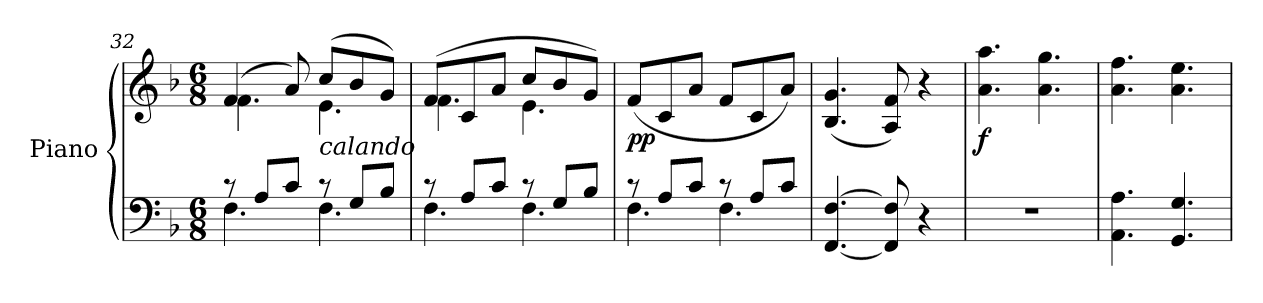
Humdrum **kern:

**kern	**kern	**dynam
*part1	*part1	*part1
*staff2	*staff1	*staff1/2
*I"Piano	*	*
*I'Pno.	*	*
!!LO:PB:g=z
*clefF4	*clefG2	*
*k[b-]	*k[b-]	*
*M6/8	*M6/8	*
=32	=32	=32
*^	*^	*
8r	4.F\	(>4f/	4.f\	.
8A/L	.	.	.	.
8c/J	.	8a/)	.	.
!	!	!LO:TX:b:i:t=calando	!	!
8r	4.F\	(>8cc/L	4.e\	.
8G/L	.	8b-/	.	.
8B-/J	.	8g/J)	.	.
=33	=33	=33	=33	=33
8r	4.F\	(>8f/L	4.f\	.
8A/L	.	8c/	.	.
8c/J	.	8a/J	.	.
8r	4.F\	8cc/L	4.e\	.
8G/L	.	8b-/	.	.
8B-/J	.	8g/J)	.	.
*	*	*v	*v	*
=34	=34	=34	=34
!	!	!	!LO:DY:b
8r	4.F\	(<8f/L	pp
8A/L	.	8c/	.
8c/J	.	8a/J	.
8r	4.F\	8f/L	.
8A/L	.	8c/	.
8c/J	.	8a/J)	.
*v	*v	*	*
=35	=35	=35
[4.FF/ [4.F/	(>4.B-/ 4.g/	.
8FF/] 8F/]	8A/ 8f/)	.
4r	4r	.
=36	=36	=36
!	!	!LO:DY:b
2.r	4.a\ 4.aa\	f
.	4.a\ 4.gg\	.
=37	=37	=37
4.AA\ 4.A\	4.a\ 4.ff\	.
4.GG/ 4.G/	4.a\ 4.ee\	.
=	=	=
*-	*-	*-
